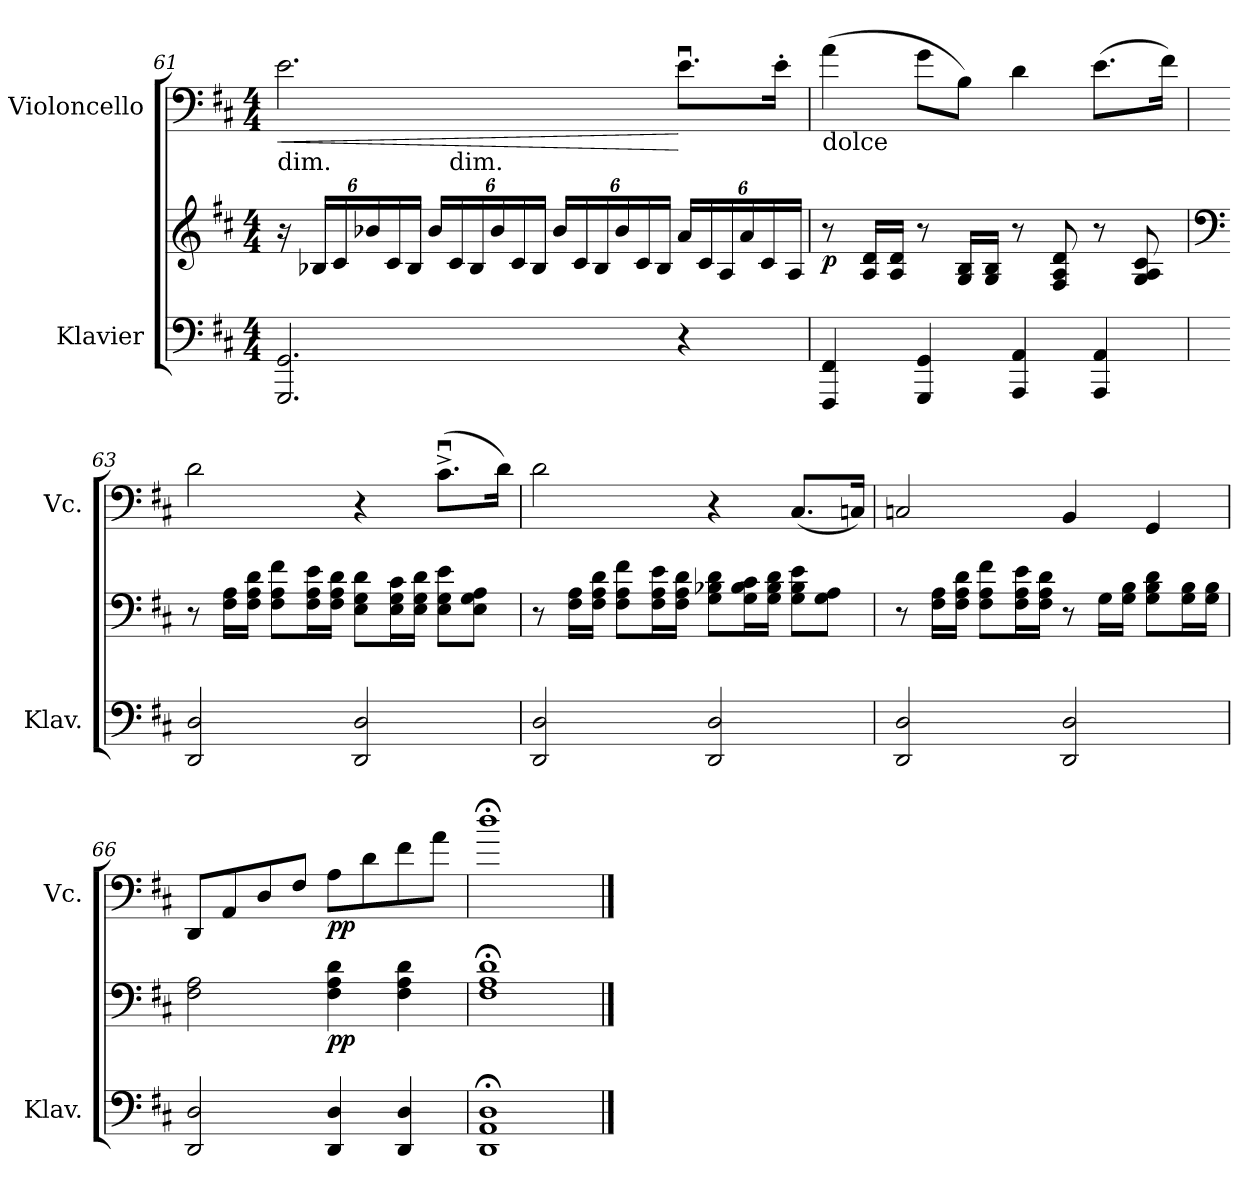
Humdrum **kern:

**kern	**kern	**dynam	**kern	**dynam
*part2	*part2	*part2	*part1	*part1
*staff3	*staff2	*staff2/3	*staff1	*staff1
*I"Klavier	*	*	*I"Violoncello	*
*I'Klav.	*	*	*I'Vc.	*
!!LO:LB:g=z
*clefF4	*clefG2	*	*clefF4	*
*k[f#c#]	*k[f#c#]	*	*k[f#c#]	*
*M4/4	*M4/4	*	*M4/4	*
*	*Xbrackettup	*	*	*
=61	=61	=61	=61	=61
!	!	!	!LO:TX:b:t=dim.	!
!	!	!	!	!LO:HP:b
!	!	!	!	!LO:HP:n=1:b
2.GGG/ 2.GG/	24r	.	2.e\	< >
.	24B-X/LL	.	.	.
.	24c#/	.	.	.
.	24b-X/	.	.	.
.	24c#/	.	.	.
.	24B-/JJ	.	.	.
.	24b-/LL	.	.	.
!	!LO:TX:a:t=dim.	!	!	!
.	24c#/	.	.	.
.	24B-/	.	.	.
.	24b-/	.	.	.
.	24c#/	.	.	.
.	24B-/JJ	.	.	.
.	24b-/LL	.	.	.
.	24c#/	.	.	.
.	24B-/	.	.	.
.	24b-/	.	.	.
.	24c#/	.	.	.
.	24B-/JJ	.	.	.
4r	24a/LL	.	8.eu\L	[
.	24c#/	.	.	.
.	24A/	.	.	.
.	24a/	.	.	.
.	24c#/	.	.	.
.	.	.	16e'\Jk	]
.	24A/JJ	.	.	.
!!LO:LB:g=z
=62	=62	=62	=62	=62
!	!	!	!LO:TX:b:t=dolce	!
!	!	!LO:DY:b	!	!
4FFF#/ 4FF#/	8r	p	(>4a\	.
.	16A/ 16d/LL	.	.	.
.	16A/ 16d/JJ	.	.	.
4GGG/ 4GG/	8r	.	8g\L	.
.	16G/ 16B/LL	.	8B\J)	.
.	16G/ 16B/JJ	.	.	.
4AAA/ 4AA/	8r	.	4d\	.
.	8F#/ 8A/ 8d/	.	.	.
4AAA/ 4AA/	8r	.	(>8.e\L	.
.	8G/ 8A/ 8c#/	.	.	.
.	.	.	16f#\Jk)	.
=63	=63	=63	=63	=63
*	*clefF4	*	*	*
2DD/ 2D/	8r	.	2d\	.
.	16F#\ 16A\LL	.	.	.
.	16F#\ 16A\ 16d\JJ	.	.	.
.	8F#\ 8A\ 8f#\L	.	.	.
.	16F#\ 16A\ 16e\L	.	.	.
.	16F#\ 16A\ 16d\JJ	.	.	.
2DD/ 2D/	8E\ 8G\ 8d\L	.	4r	.
.	16E\ 16G\ 16c#\L	.	.	.
.	16E\ 16G\ 16d\JJ	.	.	.
.	8E\ 8G\ 8e\L	.	(>8.c#u^\L	.
.	8E\ 8G\ 8A\J	.	.	.
.	.	.	16d\Jk)	.
=64	=64	=64	=64	=64
2DD/ 2D/	8r	.	2d\	.
.	16F#\ 16A\LL	.	.	.
.	16F#\ 16A\ 16d\JJ	.	.	.
.	8F#\ 8A\ 8f#\L	.	.	.
.	16F#\ 16A\ 16e\L	.	.	.
.	16F#\ 16A\ 16d\JJ	.	.	.
2DD/ 2D/	8G\ 8B-X\ 8d\L	.	4r	.
.	16G\ 16B-\ 16c#\L	.	.	.
.	16G\ 16B-\ 16d\JJ	.	.	.
.	8G\ 8B-\ 8e\L	.	(<8.C#/L	.
.	8G\ 8A\J	.	.	.
.	.	.	16Cn/Jk)	.
!!LO:PB:g=z
=65	=65	=65	=65	=65
2DD/ 2D/	8r	.	2Cn/	.
.	16F#\ 16A\LL	.	.	.
.	16F#\ 16A\ 16d\JJ	.	.	.
.	8F#\ 8A\ 8f#\L	.	.	.
.	16F#\ 16A\ 16e\L	.	.	.
.	16F#\ 16A\ 16d\JJ	.	.	.
2DD/ 2D/	8r	.	4BB/	.
.	16G\LL	.	.	.
.	16G\ 16B\JJ	.	.	.
.	8G\ 8B\ 8d\L	.	4GG/	.
.	16G\ 16B\L	.	.	.
.	16G\ 16B\JJ	.	.	.
=66	=66	=66	=66	=66
2DD/ 2D/	2F#\ 2A\	.	8DD/L	.
.	.	.	8AA/	.
.	.	.	8D/	.
.	.	.	8F#/J	.
!	!	!LO:DY:b	!	!LO:DY:b
4DD/ 4D/	4F#\ 4A\ 4d\	pp	8A\L	pp
.	.	.	8d\	.
4DD/ 4D/	4F#\ 4A\ 4d\	.	8f#\	.
.	.	.	8a\J	.
=67	=67	=67	=67	=67
1DD;< 1AA;< 1D;<	1F#;< 1A;< 1d;<	.	1dd;<	.
==	==	==	==	==
*-	*-	*-	*-	*-
